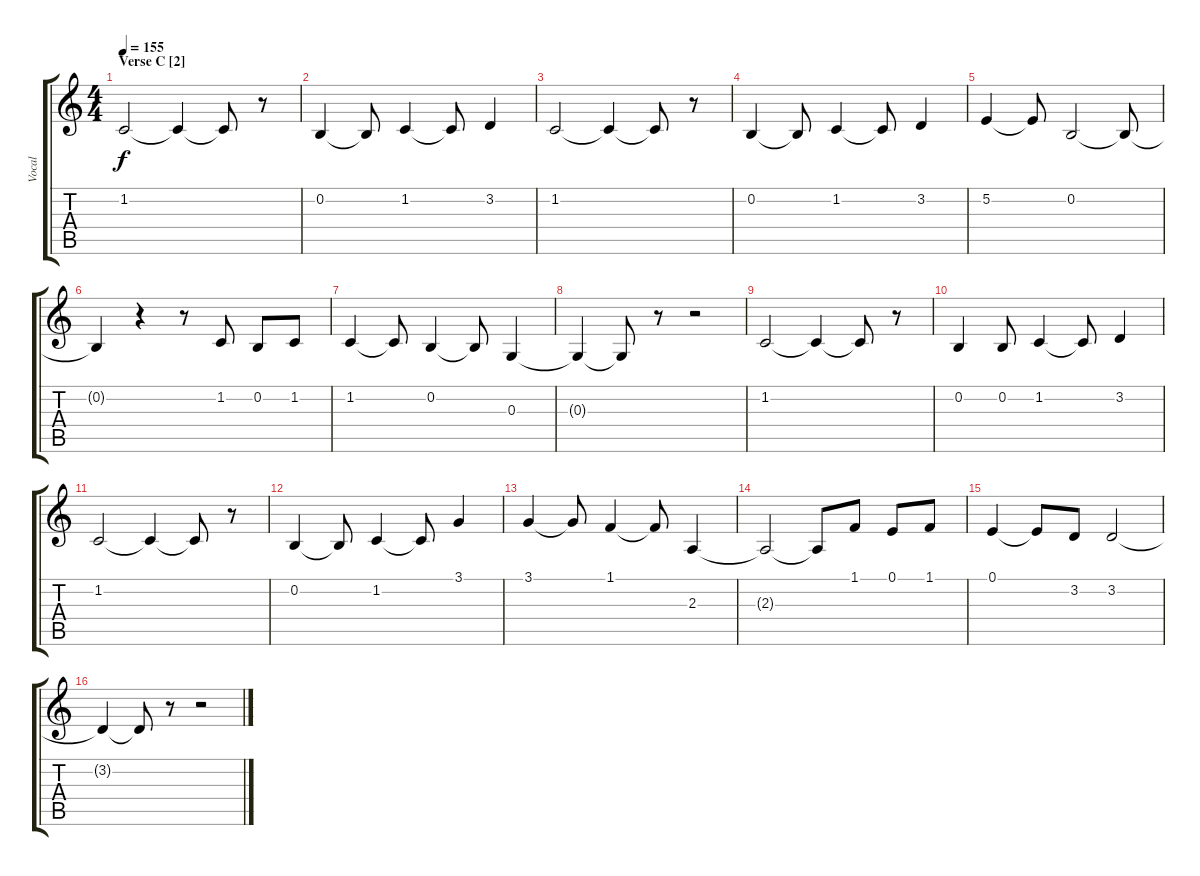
\track ("Vocal" "Vocal") {instrument trumpet}
\staff {score tabs}
\tuning (E4 B3 G3 D3 A2 E2) {hide}
\ts (4 4)
\section ("" "Verse C [2]")
\tempo 155
\clef g2
\ks c
1.2.2{dy f} 1.2{t}.4 1.2{t}.8 r.8 |
0.2.4 0.2{t}.8 1.2.4 1.2{t}.8 3.2.4 |
1.2.2 1.2{t}.4 1.2{t}.8 r.8 |
0.2.4 0.2{t}.8 1.2.4 1.2{t}.8 3.2.4 |
5.2.4 5.2{t}.8 0.2.2 0.2{t}.8 |
0.2{t}.4 r.4 r.8 1.2.8 0.2.8 1.2.8 |
1.2.4 1.2{t}.8 0.2.4 0.2{t}.8 0.3.4 |
0.3{t}.4 0.3{t}.8 r.8 r.2 |
1.2.2 1.2{t}.4 1.2{t}.8 r.8 |
0.2.4 0.2.8 1.2.4 1.2{t}.8 3.2.4 |
1.2.2 1.2{t}.4 1.2{t}.8 r.8 |
0.2.4 0.2{t}.8 1.2.4 1.2{t}.8 3.1.4 |
3.1.4 3.1{t}.8 1.1.4 1.1{t}.8 2.3.4 |
2.3{t}.2 2.3{t}.8 1.1.8 0.1.8 1.1.8 |
0.1.4 0.1{t}.8 3.2.8 3.2.2 |
3.2{t}.4 3.2{t}.8 r.8 r.2
